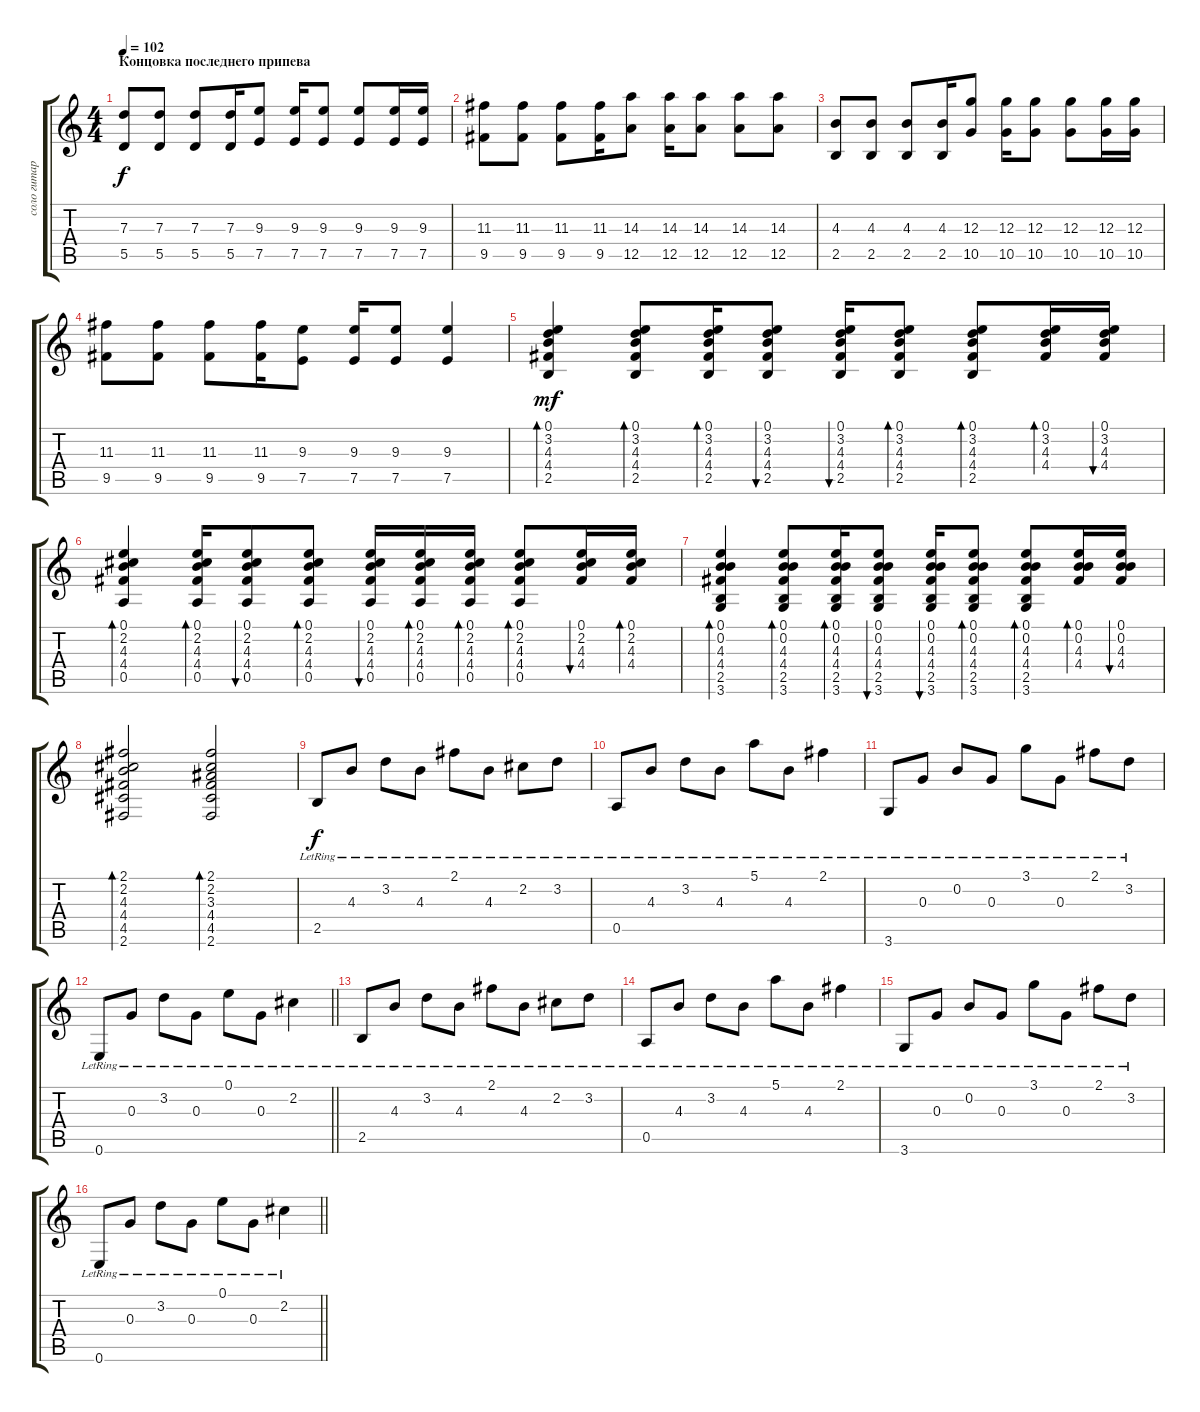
\track ("соло гитара" "соло гитар") {instrument acousticguitarsteel}
\staff {score tabs}
\tuning (E4 B3 G3 D3 A2 E2) {hide}
\ts (4 4)
\section ("" "Концовка последнего припева")
\tempo 102
\clef g2
\ks c
(7.3 5.5).8{dy f} (7.3 5.5).8 (7.3 5.5).8 (7.3 5.5).16 (9.3 7.5).8 (9.3 7.5).16 (9.3 7.5).8 (9.3 7.5).8 (9.3 7.5).16 (9.3 7.5).16 |
(11.3 9.5).8 (11.3 9.5).8 (11.3 9.5).8 (11.3 9.5).16 (14.3 12.5).8 (14.3 12.5).16 (14.3 12.5).8 (14.3 12.5).8 (14.3 12.5).8 |
(4.3 2.5).8 (4.3 2.5).8 (4.3 2.5).8 (4.3 2.5).16 (12.3 10.5).8 (12.3 10.5).16 (12.3 10.5).8 (12.3 10.5).8 (12.3 10.5).16 (12.3 10.5).16 |
(11.3 9.5).8 (11.3 9.5).8 (11.3 9.5).8 (11.3 9.5).16 (9.3 7.5).8 (9.3 7.5).16 (9.3 7.5).8 (9.3 7.5).4 |
(0.1 3.2 4.3 4.4 2.5).4{bd 60 dy mf} (0.1 3.2 4.3 4.4 2.5).8{bd 60} (0.1 3.2 4.3 4.4 2.5).16{bd 60} (0.1 3.2 4.3 4.4 2.5).8{bu 60} (0.1 3.2 4.3 4.4 2.5).16{bu 60} (0.1 3.2 4.3 4.4 2.5).8{bd 60} (0.1 3.2 4.3 4.4 2.5).8{bd 60} (0.1 3.2 4.3 4.4).16{bd 60} (0.1 3.2 4.3 4.4).16{bu 60} |
(0.1 2.2 4.3 4.4 0.5).4{bd 60} (0.1 2.2 4.3 4.4 0.5).16{bd 60} (0.1 2.2 4.3 4.4 0.5).8{bu 60} (0.1 2.2 4.3 4.4 0.5).8{bd 60} (0.1 2.2 4.3 4.4 0.5).16{bu 60} (0.1 2.2 4.3 4.4 0.5).16{bd 60} (0.1 2.2 4.3 4.4 0.5).16{bd 60} (0.1 2.2 4.3 4.4 0.5).8{bd 60} (0.1 2.2 4.3 4.4).16{bu 60} (0.1 2.2 4.3 4.4).16{bd 60} |
(0.1 0.2 4.3 4.4 2.5 3.6).4{bd 60} (0.1 0.2 4.3 4.4 2.5 3.6).8{bd 60} (0.1 0.2 4.3 4.4 2.5 3.6).16{bd 60} (0.1 0.2 4.3 4.4 2.5 3.6).8{bu 60} (0.1 0.2 4.3 4.4 2.5 3.6).16{bu 60} (0.1 0.2 4.3 4.4 2.5 3.6).8{bd 60} (0.1 0.2 4.3 4.4 2.5 3.6).8{bd 60} (0.1 0.2 4.3 4.4).16{bd 60} (0.1 0.2 4.3 4.4).16{bu 60} |
(2.1 2.2 4.3 4.4 4.5 2.6).2{bd 240} (2.1 2.2 3.3 4.4 4.5 2.6).2{bd 240} |
2.5{lr}.8{dy f} 4.3{lr}.8 3.2{lr}.8 4.3{lr}.8 2.1{lr}.8 4.3{lr}.8 2.2{lr}.8 3.2{lr}.8 |
0.5{lr}.8 4.3{lr}.8 3.2{lr}.8 4.3{lr}.8 5.1{lr}.8 4.3{lr}.8 2.1{lr}.4 |
3.6{lr}.8 0.3{lr}.8 0.2{lr}.8 0.3{lr}.8 3.1{lr}.8 0.3{lr}.8 2.1{lr}.8 3.2{lr}.8 |
\barLineRight lightlight
0.6{lr}.8 0.3{lr}.8 3.2{lr}.8 0.3{lr}.8 0.1{lr}.8 0.3{lr}.8 2.2{lr}.4 |
2.5{lr}.8 4.3{lr}.8 3.2{lr}.8 4.3{lr}.8 2.1{lr}.8 4.3{lr}.8 2.2{lr}.8 3.2{lr}.8 |
0.5{lr}.8 4.3{lr}.8 3.2{lr}.8 4.3{lr}.8 5.1{lr}.8 4.3{lr}.8 2.1{lr}.4 |
3.6{lr}.8 0.3{lr}.8 0.2{lr}.8 0.3{lr}.8 3.1{lr}.8 0.3{lr}.8 2.1{lr}.8 3.2{lr}.8 |
\barLineRight lightlight
0.6{lr}.8 0.3{lr}.8 3.2{lr}.8 0.3{lr}.8 0.1{lr}.8 0.3{lr}.8 2.2{lr}.4
